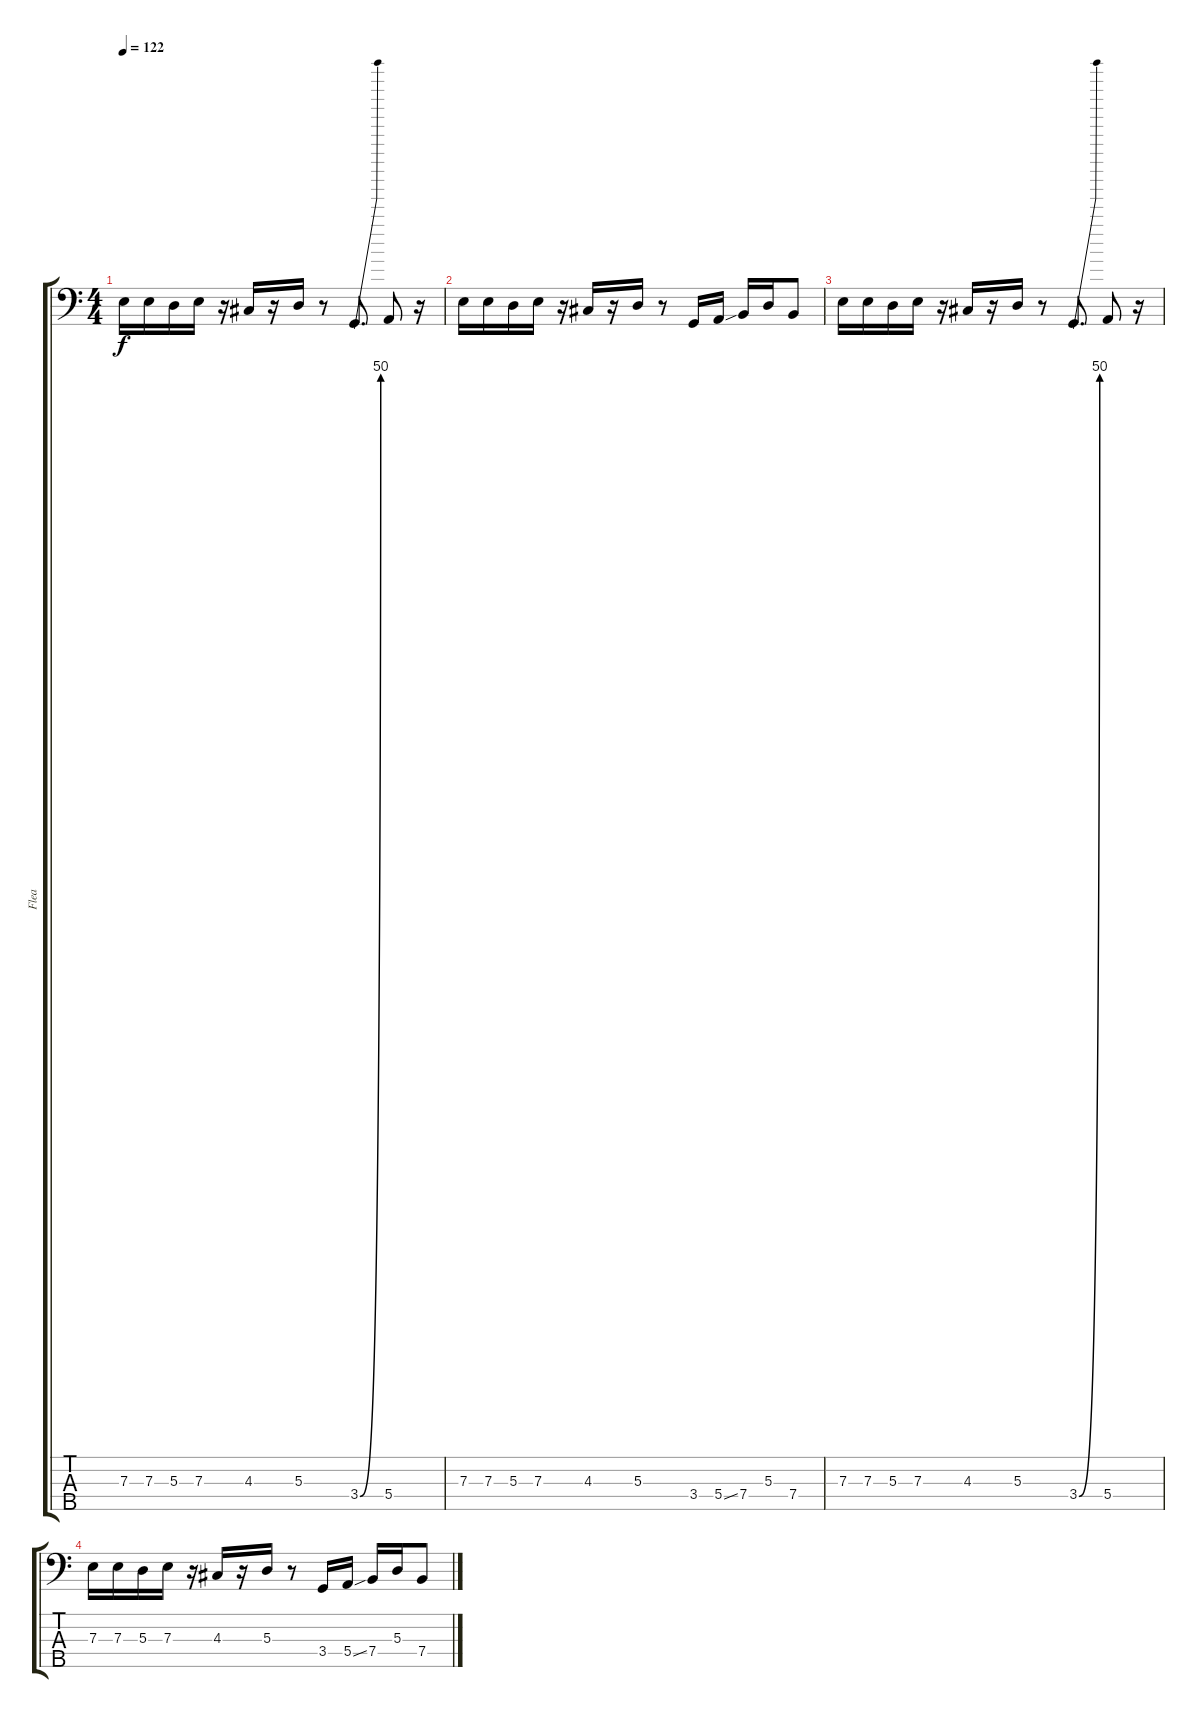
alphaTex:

\track ("Flea" "Flea") {instrument electricbassfinger}
\staff {score tabs}
\tuning (G2 D2 A1 E1 B0) {hide}
\ts (4 4)
\tempo 122
\clef f4
\ks c
7.3.16{dy f} 7.3.16 5.3.16 7.3.16 r.16 4.3.16 r.16 5.3.16 r.8 3.4{be (bend 0 0 300 200)}.8{d} 5.4.8 r.16 |
7.3.16 7.3.16 5.3.16 7.3.16 r.16 4.3.16 r.16 5.3.16 r.8 3.4.16 5.4{ss}.16 7.4.16 5.3.16 7.4.8 |
7.3.16 7.3.16 5.3.16 7.3.16 r.16 4.3.16 r.16 5.3.16 r.8 3.4{be (bend 0 0 300 200)}.8{d} 5.4.8 r.16 |
7.3.16 7.3.16 5.3.16 7.3.16 r.16 4.3.16 r.16 5.3.16 r.8 3.4.16 5.4{ss}.16 7.4.16 5.3.16 7.4.8
